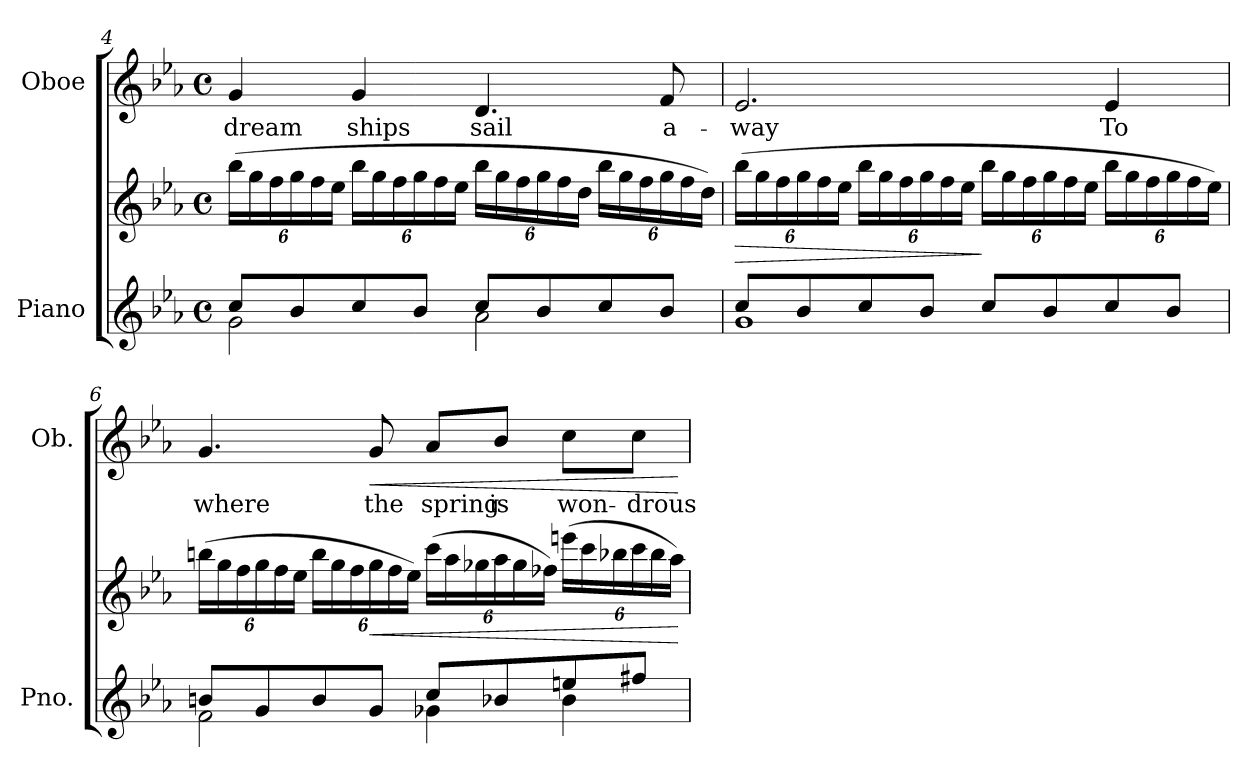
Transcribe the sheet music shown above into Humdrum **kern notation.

**kern	**kern	**dynam	**kern	**text	**dynam
*part2	*part2	*part2	*part1	*part1	*part1
*staff3	*staff2	*staff2/3	*staff1	*staff1	*staff1
*I"Piano	*	*	*I"Oboe	*	*
*I'Pno.	*	*	*I'Ob.	*	*
!!LO:PB:g=z
*clefG2	*clefG2	*	*clefG2	*	*
*k[b-e-a-]	*k[b-e-a-]	*	*k[b-e-a-]	*	*
*M4/4	*M4/4	*	*M4/4	*	*
*met(c)	*met(c)	*	*met(c)	*	*
=4	=4	=4	=4	=4	=4
*^	*	*	*	*	*
*	*	*Xbrackettup	*	*	*	*
!	!	!	!	!	!LO:LY:b	!
8cc/L	2g\	(24bb-\LL	.	4g/	dream	.
.	.	24gg\	.	.	.	.
.	.	24ff\	.	.	.	.
8b-/	.	24gg\	.	.	.	.
.	.	24ff\	.	.	.	.
.	.	24ee-\JJ	.	.	.	.
!	!	!	!	!	!LO:LY:b	!
8cc/	.	24bb-\LL	.	4g/	ships	.
.	.	24gg\	.	.	.	.
.	.	24ff\	.	.	.	.
8b-/J	.	24gg\	.	.	.	.
.	.	24ff\	.	.	.	.
.	.	24ee-\JJ	.	.	.	.
!	!	!	!	!	!LO:LY:b	!
8cc/L	2a-\	24bb-\LL	.	4.d/	sail	.
.	.	24gg\	.	.	.	.
.	.	24ff\	.	.	.	.
8b-/	.	24gg\	.	.	.	.
.	.	24ff\	.	.	.	.
.	.	24dd\JJ	.	.	.	.
8cc/	.	24bb-\LL	.	.	.	.
.	.	24gg\	.	.	.	.
.	.	24ff\	.	.	.	.
!	!	!	!	!	!LO:LY:b	!
8b-/J	.	24gg\	.	8f/	a-	.
.	.	24ff\	.	.	.	.
.	.	24dd\JJ)	.	.	.	.
!!LO:LB:g=z
=5	=5	=5	=5	=5	=5	=5
!	!	!	!LO:HP:b	!	!LO:LY:b	!
8cc/L	1g	(24bb-\LL	>	2.e-/	-way	.
.	.	24gg\	.	.	.	.
.	.	24ff\	.	.	.	.
8b-/	.	24gg\	.	.	.	.
.	.	24ff\	.	.	.	.
.	.	24ee-\JJ	.	.	.	.
8cc/	.	24bb-\LL	.	.	.	.
.	.	24gg\	.	.	.	.
.	.	24ff\	.	.	.	.
8b-/J	.	24gg\	.	.	.	.
.	.	24ff\	.	.	.	.
.	.	24ee-\JJ	.	.	.	.
8cc/L	.	24bb-\LL	]	.	.	.
.	.	24gg\	.	.	.	.
.	.	24ff\	.	.	.	.
8b-/	.	24gg\	.	.	.	.
.	.	24ff\	.	.	.	.
.	.	24ee-\JJ	.	.	.	.
!	!	!	!	!	!LO:LY:b	!
8cc/	.	24bb-\LL	.	4e-/	To	.
.	.	24gg\	.	.	.	.
.	.	24ff\	.	.	.	.
8b-/J	.	24gg\	.	.	.	.
.	.	24ff\	.	.	.	.
.	.	24ee-\JJ)	.	.	.	.
!!LO:LB:g=z
=6	=6	=6	=6	=6	=6	=6
!	!	!	!	!	!LO:LY:b	!
8bn/L	2f\	(24bbn\LL	.	4.g/	where	.
.	.	24gg\	.	.	.	.
.	.	24ff\	.	.	.	.
8g/	.	24gg\	.	.	.	.
.	.	24ff\	.	.	.	.
.	.	24ee-\JJ	.	.	.	.
8b/	.	24bb\LL	.	.	.	.
.	.	24gg\	.	.	.	.
.	.	24ff\	.	.	.	.
!	!	!	!LO:HP:b	!	!LO:LY:b	!LO:HP:b
8g/J	.	24gg\	<	8g/	the	<
.	.	24ff\	.	.	.	.
.	.	24ee-\JJ)	.	.	.	.
!	!	!	!	!	!LO:LY:b	!
8cc/L	4g-X\	(24ccc\LL	.	8a-/L	spring	.
.	.	24aa-\	.	.	.	.
.	.	24gg-X\	.	.	.	.
!	!	!	!	!	!LO:LY:b	!
8b-X/	.	24aa-\	.	8b-/J	is	.
.	.	24gg-\	.	.	.	.
.	.	24ff-X\JJ)	.	.	.	.
!	!	!	!	!	!LO:LY:b	!
8een/	4b-\	(24eeen\LL	.	8cc\L	won-	.
.	.	24ccc\	.	.	.	.
.	.	24bb-X\	.	.	.	.
!	!	!	!	!	!LO:LY:b	!
8ff#X/J	.	24ccc\	.	8cc\J	-drous	.
.	.	24bb-\	.	.	.	.
.	.	24aa-\JJ)	.	.	.	.
*v	*v	*	*	*	*	*
.	.	[	.	.	[
=	=	=	=	=	=
*-	*-	*-	*-	*-	*-
